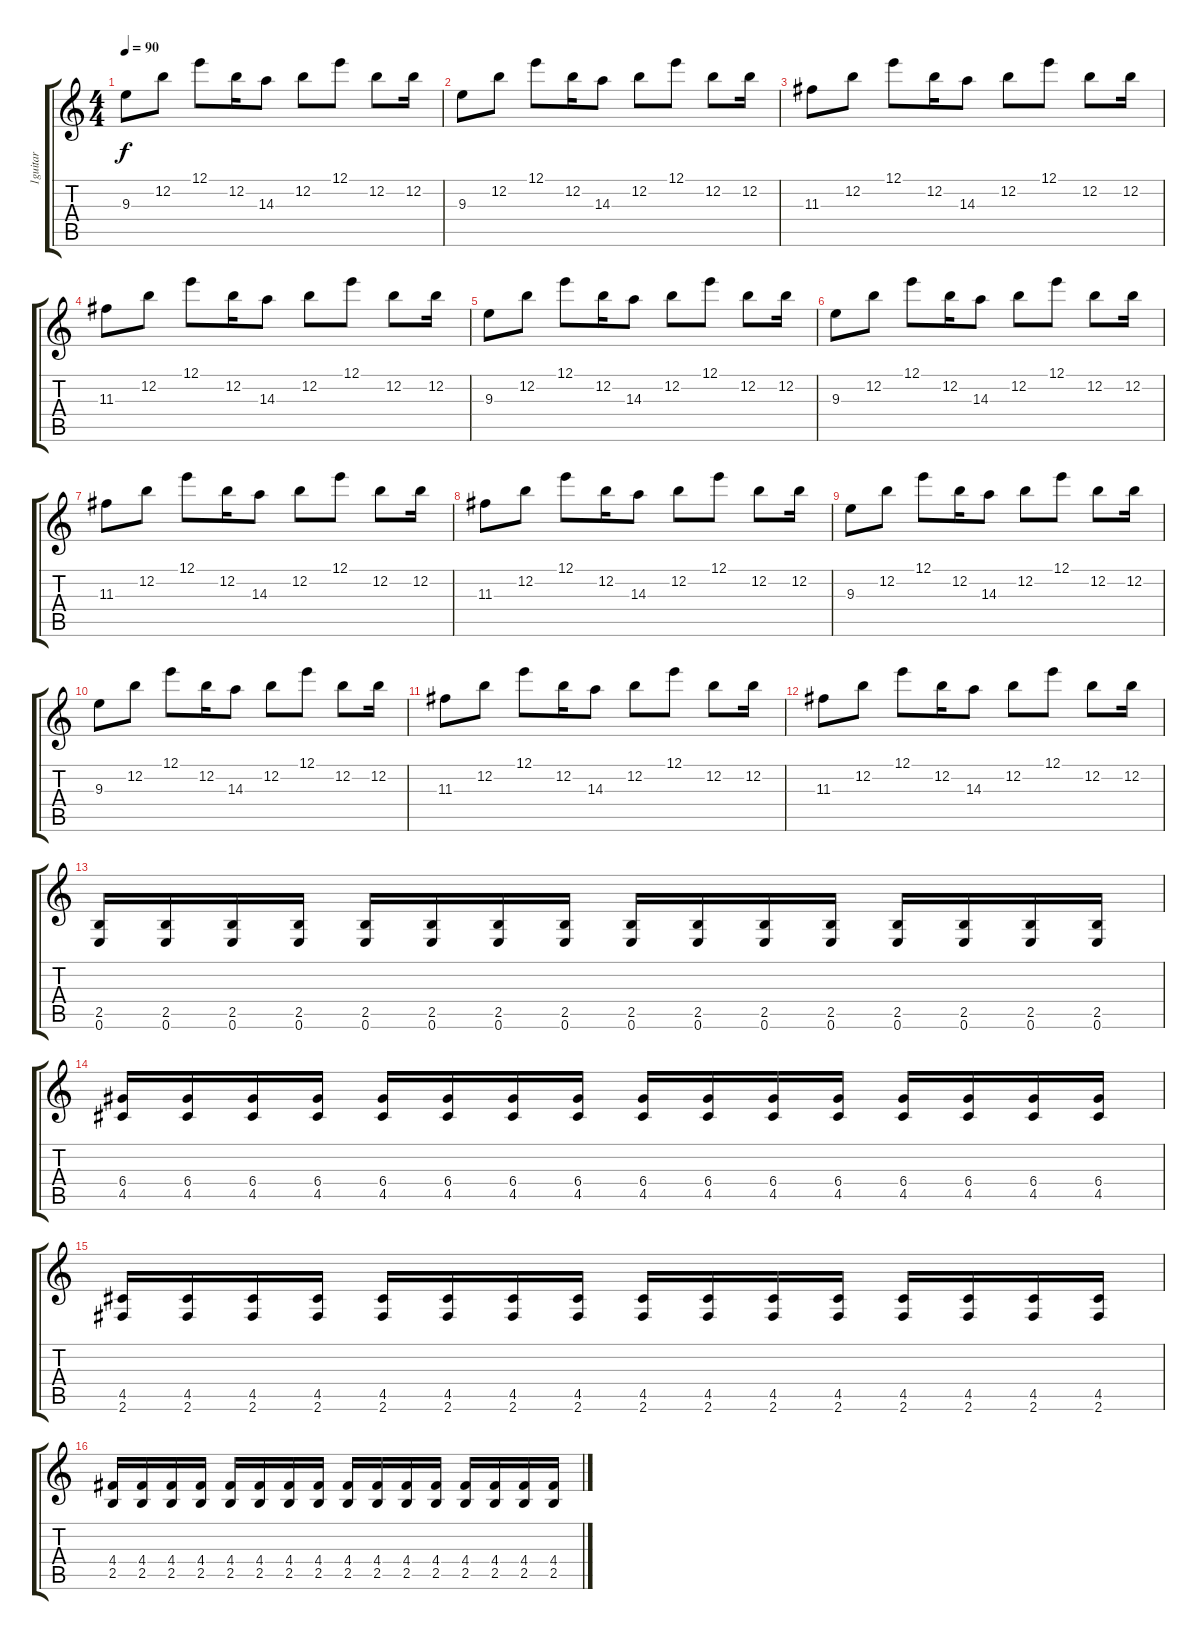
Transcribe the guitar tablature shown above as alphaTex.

\track ("1guitar" "1guitar") {instrument distortionguitar}
\staff {score tabs}
\tuning (E4 B3 G3 D3 A2 E2) {hide}
\ts (4 4)
\tempo 90
\clef g2
\ks c
9.3.8{dy f instrument distortionguitar} 12.2.8 12.1.8 12.2.16 14.3.8 12.2.8 12.1.8 12.2.8 12.2.16 |
9.3.8 12.2.8 12.1.8 12.2.16 14.3.8 12.2.8 12.1.8 12.2.8 12.2.16 |
11.3.8 12.2.8 12.1.8 12.2.16 14.3.8 12.2.8 12.1.8 12.2.8 12.2.16 |
11.3.8 12.2.8 12.1.8 12.2.16 14.3.8 12.2.8 12.1.8 12.2.8 12.2.16 |
9.3.8 12.2.8 12.1.8 12.2.16 14.3.8 12.2.8 12.1.8 12.2.8 12.2.16 |
9.3.8 12.2.8 12.1.8 12.2.16 14.3.8 12.2.8 12.1.8 12.2.8 12.2.16 |
11.3.8 12.2.8 12.1.8 12.2.16 14.3.8 12.2.8 12.1.8 12.2.8 12.2.16 |
11.3.8 12.2.8 12.1.8 12.2.16 14.3.8 12.2.8 12.1.8 12.2.8 12.2.16 |
9.3.8 12.2.8 12.1.8 12.2.16 14.3.8 12.2.8 12.1.8 12.2.8 12.2.16 |
9.3.8 12.2.8 12.1.8 12.2.16 14.3.8 12.2.8 12.1.8 12.2.8 12.2.16 |
11.3.8 12.2.8 12.1.8 12.2.16 14.3.8 12.2.8 12.1.8 12.2.8 12.2.16 |
11.3.8 12.2.8 12.1.8 12.2.16 14.3.8 12.2.8 12.1.8 12.2.8 12.2.16 |
(2.5 0.6).16 (2.5 0.6).16 (2.5 0.6).16 (2.5 0.6).16 (2.5 0.6).16 (2.5 0.6).16 (2.5 0.6).16 (2.5 0.6).16 (2.5 0.6).16 (2.5 0.6).16 (2.5 0.6).16 (2.5 0.6).16 (2.5 0.6).16 (2.5 0.6).16 (2.5 0.6).16 (2.5 0.6).16 |
(6.4 4.5).16 (6.4 4.5).16 (6.4 4.5).16 (6.4 4.5).16 (6.4 4.5).16 (6.4 4.5).16 (6.4 4.5).16 (6.4 4.5).16 (6.4 4.5).16 (6.4 4.5).16 (6.4 4.5).16 (6.4 4.5).16 (6.4 4.5).16 (6.4 4.5).16 (6.4 4.5).16 (6.4 4.5).16 |
(4.5 2.6).16 (4.5 2.6).16 (4.5 2.6).16 (4.5 2.6).16 (4.5 2.6).16 (4.5 2.6).16 (4.5 2.6).16 (4.5 2.6).16 (4.5 2.6).16 (4.5 2.6).16 (4.5 2.6).16 (4.5 2.6).16 (4.5 2.6).16 (4.5 2.6).16 (4.5 2.6).16 (4.5 2.6).16 |
(4.4 2.5).16 (4.4 2.5).16 (4.4 2.5).16 (4.4 2.5).16 (4.4 2.5).16 (4.4 2.5).16 (4.4 2.5).16 (4.4 2.5).16 (4.4 2.5).16 (4.4 2.5).16 (4.4 2.5).16 (4.4 2.5).16 (4.4 2.5).16 (4.4 2.5).16 (4.4 2.5).16 (4.4 2.5).16
